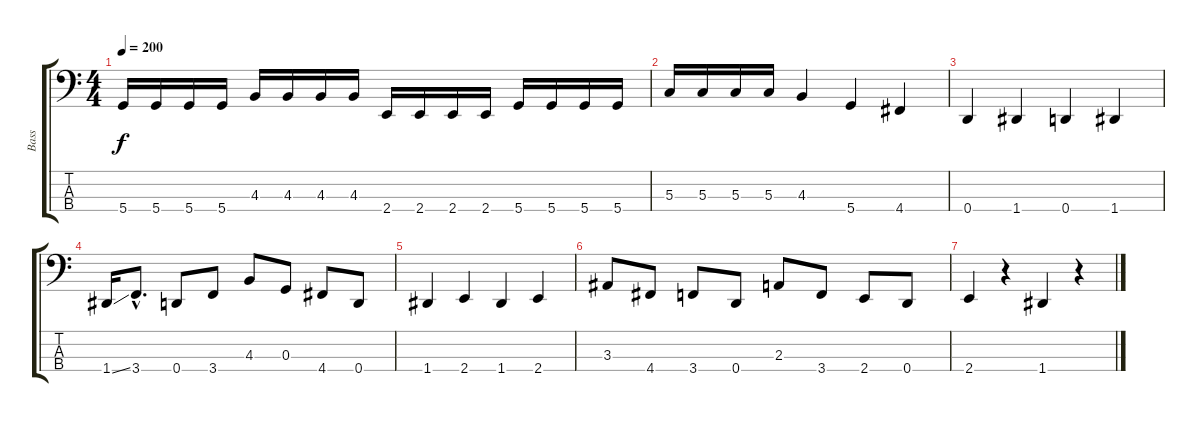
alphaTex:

\track ("Bass" "Bass") {instrument electricbassfinger}
\staff {score tabs}
\tuning (F2 C2 G1 D1) {hide}
\ts (4 4)
\tempo 200
\clef f4
\ks c
5.4.16{dy f} 5.4.16 5.4.16 5.4.16 4.3.16 4.3.16 4.3.16 4.3.16 2.4.16 2.4.16 2.4.16 2.4.16 5.4.16 5.4.16 5.4.16 5.4.16 |
5.3.16 5.3.16 5.3.16 5.3.16 4.3.4 5.4.4 4.4.4 |
0.4.4 1.4.4 0.4.4 1.4.4 |
1.4{ss}.16 3.4{hac}.8{d} 0.4.8 3.4.8 4.3.8 0.3.8 4.4.8 0.4.8 |
1.4.4 2.4.4 1.4.4 2.4.4 |
3.3.8 4.4.8 3.4.8 0.4.8 2.3.8 3.4.8 2.4.8 0.4.8 |
2.4.4 r.4 1.4.4 r.4
